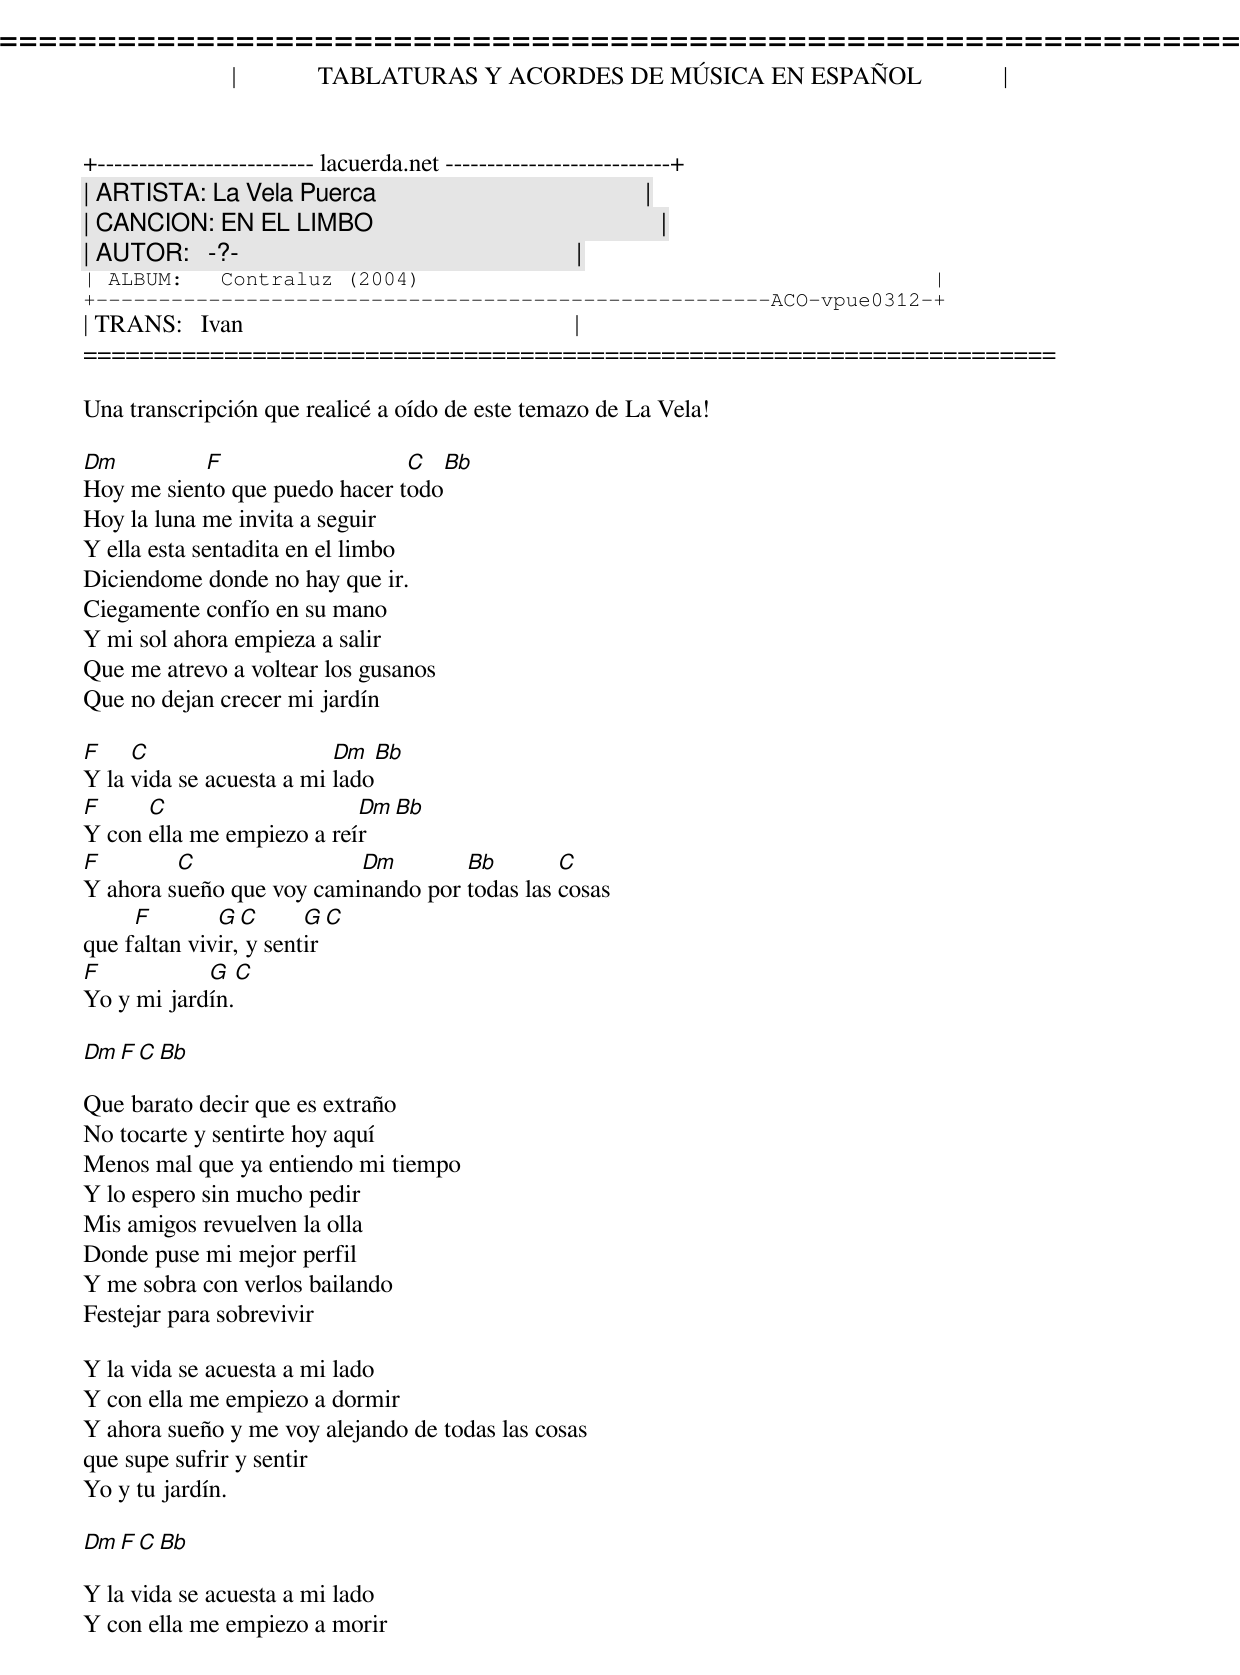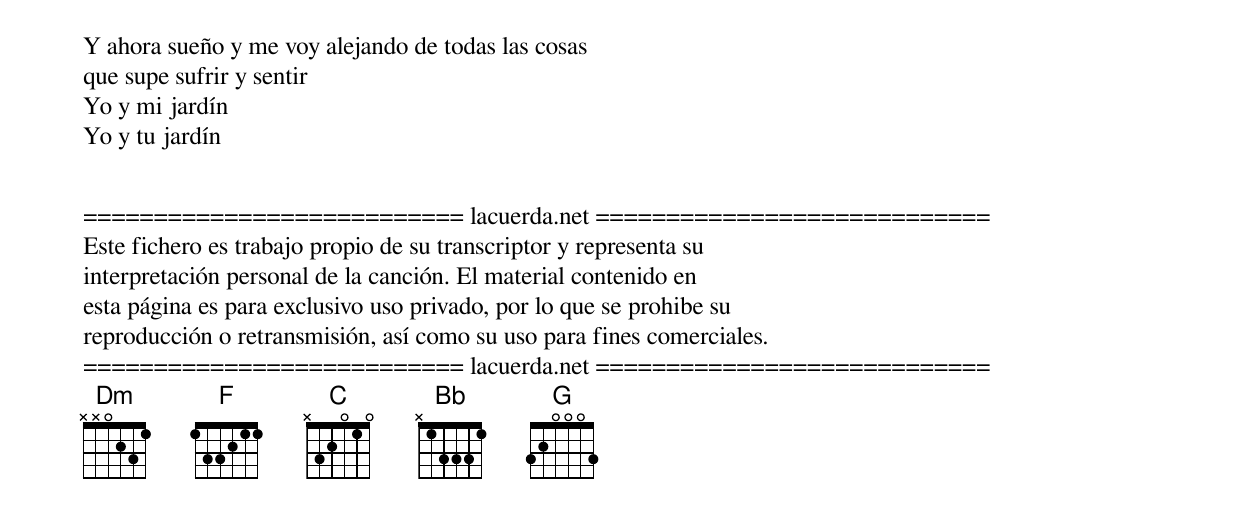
=====================================================================
|             TABLATURAS Y ACORDES DE MÚSICA EN ESPAÑOL             |
+-------------------------- lacuerda.net ---------------------------+
| ARTISTA: La Vela Puerca                                           |
| CANCION: EN EL LIMBO                                              |
| AUTOR:   -?-                                                      |
| ALBUM:   Contraluz (2004)                                         |
+------------------------------------------------------ACO-vpue0312-+
| TRANS:   Ivan                                                     |
=====================================================================

Una transcripción que realicé a oído de este temazo de La Vela!

Dm         F                   C     Bb
Hoy me siento que puedo hacer todo
Hoy la luna me invita a seguir
Y ella esta sentadita en el limbo
Diciendome donde no hay que ir.
Ciegamente confío en su mano
Y mi sol ahora empieza a salir
Que me atrevo a voltear los gusanos
Que no dejan crecer mi jardín

F    C                    Dm    Bb
Y la vida se acuesta a mi lado
F     C                    Dm    Bb
Y con ella me empiezo a reír
F        C                Dm        Bb        C
Y ahora sueño que voy caminando por todas las cosas
     F        G  C      G   C
que faltan vivir, y sentir
F           G   C
Yo y mi jardín.

Dm F C Bb

Que barato decir que es extraño
No tocarte y sentirte hoy aquí
Menos mal que ya entiendo mi tiempo
Y lo espero sin mucho pedir
Mis amigos revuelven la olla
Donde puse mi mejor perfil
Y me sobra con verlos bailando
Festejar para sobrevivir

Y la vida se acuesta a mi lado
Y con ella me empiezo a dormir
Y ahora sueño y me voy alejando de todas las cosas
que supe sufrir y sentir
Yo y tu jardín.

Dm F C Bb

Y la vida se acuesta a mi lado
Y con ella me empiezo a morir
Y ahora sueño y me voy alejando de todas las cosas
que supe sufrir y sentir
Yo y mi jardín
Yo y tu jardín


=========================== lacuerda.net ============================
Este fichero es trabajo propio de su transcriptor y representa su
interpretación personal de la canción. El material contenido en
esta página es para exclusivo uso privado, por lo que se prohibe su
reproducción o retransmisión, así como su uso para fines comerciales.
=========================== lacuerda.net ============================
